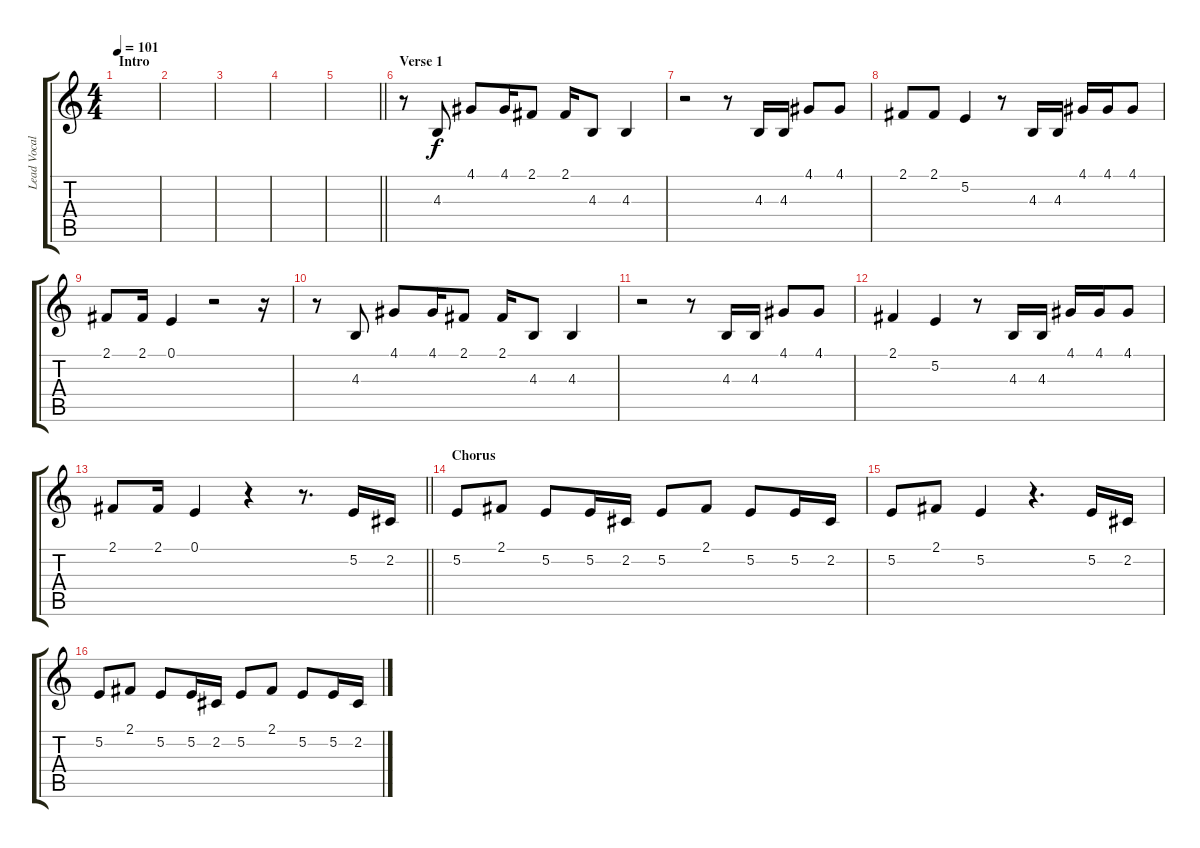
\track ("Lead Vocal (Tyson)" "Lead Vocal") {instrument tenorsax}
\staff {score tabs}
\tuning (E4 B3 G3 D3 A2 E2) {hide}
\ts (4 4)
\section ("" "Intro")
\tempo 101
\clef g2
\ks c
|
|
|
|
\barLineRight lightlight
|
\section ("" "Verse 1")
r.8 4.3.8 4.1.8 4.1.16 2.1.8 2.1.16 4.3.8 4.3.4 |
r.2 r.8 4.3.16 4.3.16 4.1.8 4.1.8 |
2.1.8 2.1.8 5.2.4 r.8 4.3.16 4.3.16 4.1.16 4.1.16 4.1.8 |
2.1.8 2.1.16 0.1.4 r.2 r.16 |
r.8 4.3.8 4.1.8 4.1.16 2.1.8 2.1.16 4.3.8 4.3.4 |
r.2 r.8 4.3.16 4.3.16 4.1.8 4.1.8 |
2.1.4 5.2.4 r.8 4.3.16 4.3.16 4.1.16 4.1.16 4.1.8 |
\barLineRight lightlight
2.1.8 2.1.16 0.1.4 r.4 r.8{d} 5.2.16 2.2.16 |
\section ("" "Chorus")
5.2.8 2.1.8 5.2.8 5.2.16 2.2.16 5.2.8 2.1.8 5.2.8 5.2.16 2.2.16 |
5.2.8 2.1.8 5.2.4 r.4{d} 5.2.16 2.2.16 |
5.2.8 2.1.8 5.2.8 5.2.16 2.2.16 5.2.8 2.1.8 5.2.8 5.2.16 2.2.16
